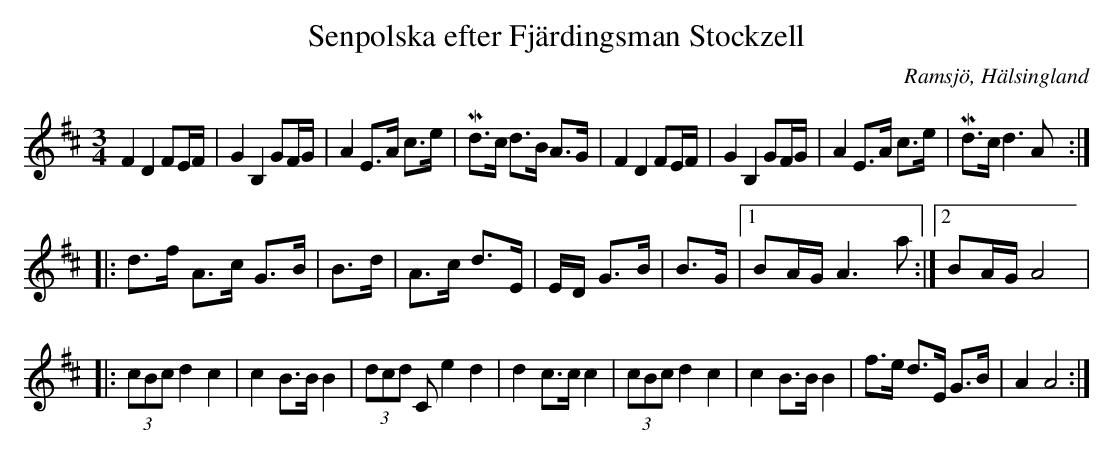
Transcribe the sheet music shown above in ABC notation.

X:1
T: Senpolska efter Fjärdingsman Stockzell
O: Ramsjö, Hälsingland
M:3/4
L:1/8
K:D
F2 D2 FE/F/|G2 B,2 GF/G/| A2 E>A c>e|Md>c d>B A>G|F2 D2 FE/F/|G2 B,2 GF/G/| A2 E>A c>e|Md>c d2>A2:|
|:d>f A>c G>B| B>d|A>c d>E|E/D/ G>B|B>G |1 BA/G/ A2>a2:|2 BA/G/ A4|
|:(3cBc d2 c2|c2 B>B B2|(3dcd Ce2 d2|d2 c>c c2|(3cBc d2 c2|c2 B>B B2|f>e d>E G>B|A2 A4:|
